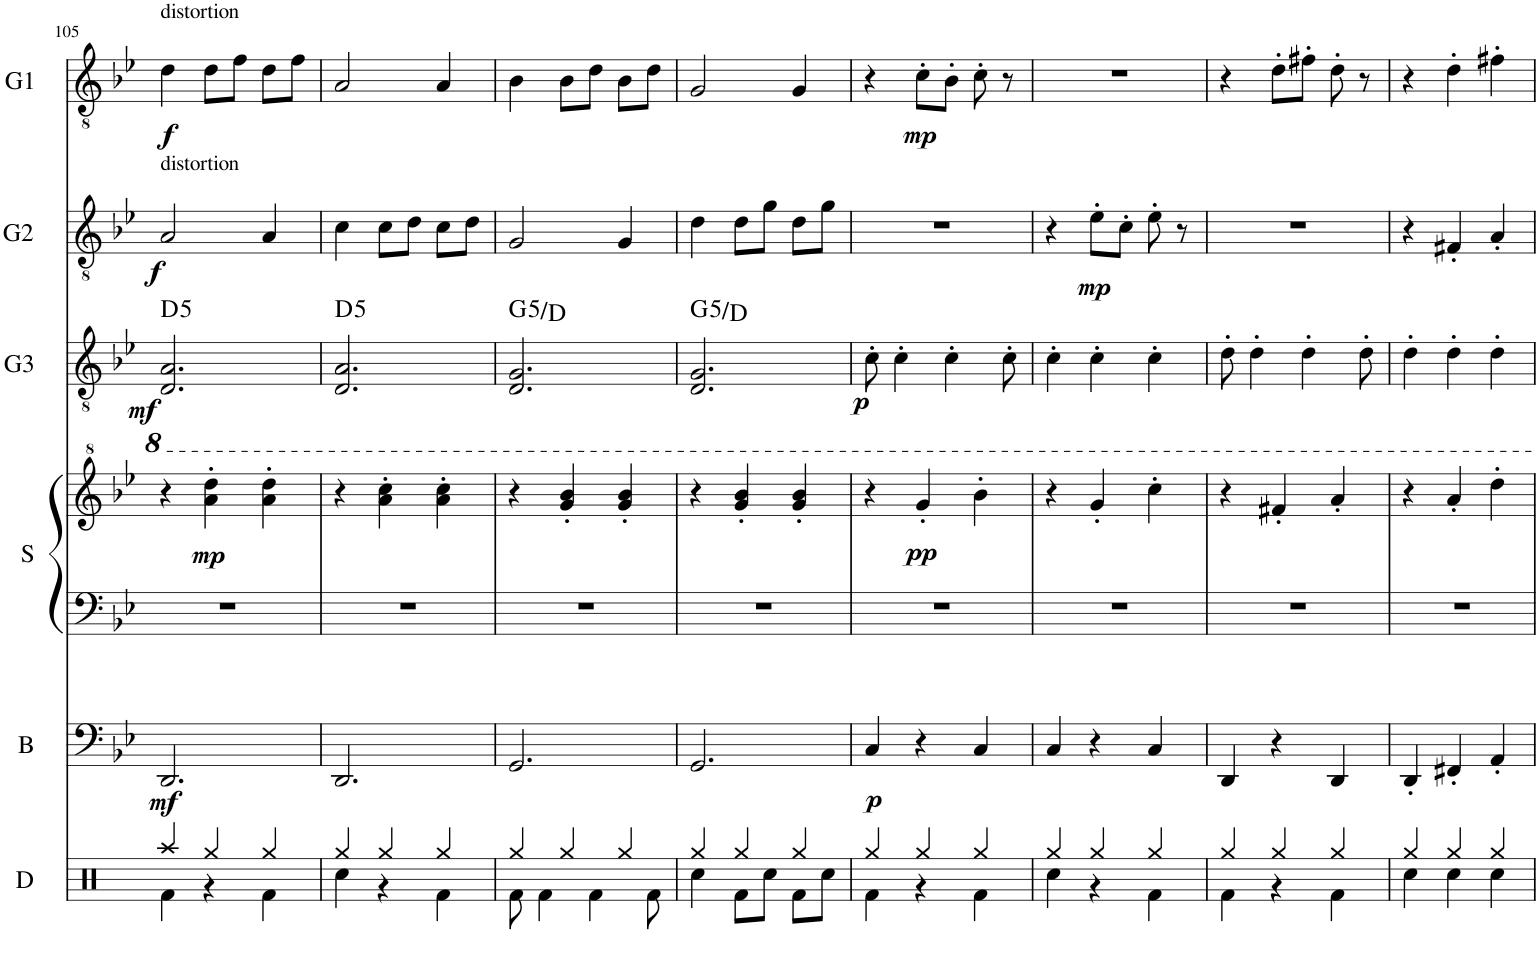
**kern	**kern	**dynam	**kern	**kern	**dynam	**kern	**dynam	**harte	**kern	**dynam	**kern	**dynam
*part6	*part5	*part5	*part4	*part4	*part4	*part3	*part3	*part3	*part2	*part2	*part1	*part1
*staff7	*staff6	*staff6	*staff5	*staff4	*staff4/5	*staff3	*staff3	*	*staff2	*staff2	*staff1	*staff1
*I"Drums	*I"Bass	*	*I"Synth	*	*	*I"Guitar 3	*	*	*I"Guitar 2	*	*I"Guitar 1	*
*I'D	*I'B	*	*I'S	*	*	*I'G3	*	*	*I'G2	*	*I'G1	*
!!LO:PB:g=z
*clefX	*clefF4	*	*clefF4	*clefG^2	*	*clefGv2	*	*	*clefGv2	*	*clefGv2	*
*	*Trd7c12	*	*	*	*	*	*	*	*	*	*	*
*k[b-e-]	*k[b-e-]	*	*k[b-e-]	*k[b-e-]	*	*k[b-e-]	*	*	*k[b-e-]	*	*k[b-e-]	*
*M3/4	*M3/4	*	*M3/4	*M3/4	*	*M3/4	*	*	*M3/4	*	*M3/4	*
=105	=105	=105	=105	=105	=105	=105	=105	=105	=105	=105	=105	=105
*^	*	*	*	*	*	*	*	*	*	*	*	*
!	!	!	!	!	!	!	!	!	!	!	!	!LO:TX:a:t=distortion	!
!	!	!	!	!	!	!	!	!	!	!LO:TX:a:t=distortion	!	!	!
!	!	!	!LO:DY:b	!	!	!	!	!LO:DY:b	!LO:H:kt=5	!	!LO:DY:b	!	!LO:DY:b
4Raa/	4Rf\	2.DD/	mf	2.r	4r	.	2.DD/ 2.AA/	mf	D:(1,5)	2A/	f	4d\	f
!	!	!	!	!	!	!LO:DY:b	!	!	!	!	!	!	!
4Rgg/	4r	.	.	.	4aa\' 4ddd\'	mp	.	.	.	.	.	8d\L	.
.	.	.	.	.	.	.	.	.	.	.	.	8f\J	.
4Rgg/	4Rf\	.	.	.	4aa\' 4ddd\'	.	.	.	.	4A/	.	8d\L	.
.	.	.	.	.	.	.	.	.	.	.	.	8f\J	.
=106	=106	=106	=106	=106	=106	=106	=106	=106	=106	=106	=106	=106	=106
!	!	!	!	!	!	!	!	!	!LO:H:kt=5	!	!	!	!
4Rgg/	4Rcc\	2.DD/	.	2.r	4r	.	2.DD/ 2.AA/	.	D:(1,5)	4c\	.	2A/	.
4Rgg/	4r	.	.	.	4aa\' 4ccc\'	.	.	.	.	8c\L	.	.	.
.	.	.	.	.	.	.	.	.	.	8d\J	.	.	.
4Rgg/	4Rf\	.	.	.	4aa\' 4ccc\'	.	.	.	.	8c\L	.	4A/	.
.	.	.	.	.	.	.	.	.	.	8d\J	.	.	.
=107	=107	=107	=107	=107	=107	=107	=107	=107	=107	=107	=107	=107	=107
!	!	!	!	!	!	!	!	!	!LO:H:kt=5	!	!	!	!
4Rgg/	8Rf\	2.GG/	.	2.r	4r	.	2.DD/ 2.GG/	.	G:(1,5)/5	2G/	.	4B-\	.
.	4Rf\	.	.	.	.	.	.	.	.	.	.	.	.
4Rgg/	.	.	.	.	4gg/' 4bb-/'	.	.	.	.	.	.	8B-\L	.
.	4Rf\	.	.	.	.	.	.	.	.	.	.	8d\J	.
4Rgg/	.	.	.	.	4gg/' 4bb-/'	.	.	.	.	4G/	.	8B-\L	.
.	8Rf\	.	.	.	.	.	.	.	.	.	.	8d\J	.
=108	=108	=108	=108	=108	=108	=108	=108	=108	=108	=108	=108	=108	=108
!	!	!	!	!	!	!	!	!	!LO:H:kt=5	!	!	!	!
4Rgg/	4Rcc\	2.GG/	.	2.r	4r	.	2.DD/ 2.GG/	.	G:(1,5)/5	4d\	.	2G/	.
4Rgg/	8Rf\L	.	.	.	4gg/' 4bb-/'	.	.	.	.	8d\L	.	.	.
.	8Rcc\J	.	.	.	.	.	.	.	.	8g\J	.	.	.
4Rgg/	8Rf\L	.	.	.	4gg/' 4bb-/'	.	.	.	.	8d\L	.	4G/	.
.	8Rcc\J	.	.	.	.	.	.	.	.	8g\J	.	.	.
=109	=109	=109	=109	=109	=109	=109	=109	=109	=109	=109	=109	=109	=109
!	!	!	!LO:DY:b	!	!	!	!	!LO:DY:b	!	!	!	!	!
4Rgg/	4Rf\	4C/	p	2.r	4r	.	8C'\	p	.	2.r	.	4r	.
.	.	.	.	.	.	.	4C'\	.	.	.	.	.	.
!	!	!	!	!	!	!LO:DY:b	!	!	!	!	!	!	!LO:DY:b
4Rgg/	4r	4r	.	.	4gg'/	pp	.	.	.	.	.	8c'\L	mp
.	.	.	.	.	.	.	4C'\	.	.	.	.	8B-'\J	.
4Rgg/	4Rf\	4C/	.	.	4bb-'\	.	.	.	.	.	.	8c'\	.
.	.	.	.	.	.	.	8C'\	.	.	.	.	8r	.
=110	=110	=110	=110	=110	=110	=110	=110	=110	=110	=110	=110	=110	=110
4Rgg/	4Rcc\	4C/	.	2.r	4r	.	4C'\	.	.	4r	.	2.r	.
!	!	!	!	!	!	!	!	!	!	!	!LO:DY:b	!	!
4Rgg/	4r	4r	.	.	4gg'/	.	4C'\	.	.	8e-'\L	mp	.	.
.	.	.	.	.	.	.	.	.	.	8c'\J	.	.	.
4Rgg/	4Rf\	4C/	.	.	4ccc'\	.	4C'\	.	.	8e-'\	.	.	.
.	.	.	.	.	.	.	.	.	.	8r	.	.	.
=111	=111	=111	=111	=111	=111	=111	=111	=111	=111	=111	=111	=111	=111
4Rgg/	4Rf\	4DD/	.	2.r	4r	.	8D'\	.	.	2.r	.	4r	.
.	.	.	.	.	.	.	4D'\	.	.	.	.	.	.
4Rgg/	4r	4r	.	.	4ff#X'/	.	.	.	.	.	.	8d'\L	.
.	.	.	.	.	.	.	4D'\	.	.	.	.	8f#X'\J	.
4Rgg/	4Rf\	4DD/	.	.	4aa'/	.	.	.	.	.	.	8d'\	.
.	.	.	.	.	.	.	8D'\	.	.	.	.	8r	.
=112	=112	=112	=112	=112	=112	=112	=112	=112	=112	=112	=112	=112	=112
4Rgg/	4Rcc\	4DD'/	.	2.r	4r	.	4D'\	.	.	4r	.	4r	.
4Rgg/	4Rcc\	4FF#X'/	.	.	4aa'/	.	4D'\	.	.	4F#X'/	.	4d'\	.
4Rgg/	4Rcc\	4AA'/	.	.	4ddd'\	.	4D'\	.	.	4A'/	.	4f#X'\	.
*v	*v	*	*	*	*	*	*	*	*	*	*	*	*
=	=	=	=	=	=	=	=	=	=	=	=	=
*-	*-	*-	*-	*-	*-	*-	*-	*-	*-	*-	*-	*-
